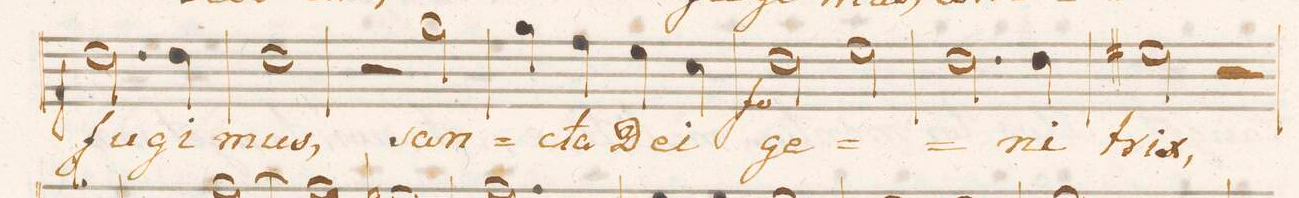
**kern	**text	**dynam
*I"Alto.	*	*
*clefC3	*	*
*k[]	*	*
*met(c|)	*	*
*M2/2	*	*
2.e\	-fu-	f
4e\	-gi-	.
=19	=19	=19
1e	-mus,	.
=20	=20	=20
2r	.	.
2a\	san-	.
=21	=21	=21
4a\	.	.
4g\	-cta	.
4f\	De-	.
4d\	-i	.
=22	=22	=22
2e\	ge-	f
2f\	.	.
=23	=23	=23
2.e\	.	.
4e\	-ni-	.
=24	=24	=24
2f#X\	-trix,	.
2r	.	.
=25	=25	=25
*-	*-	*-
